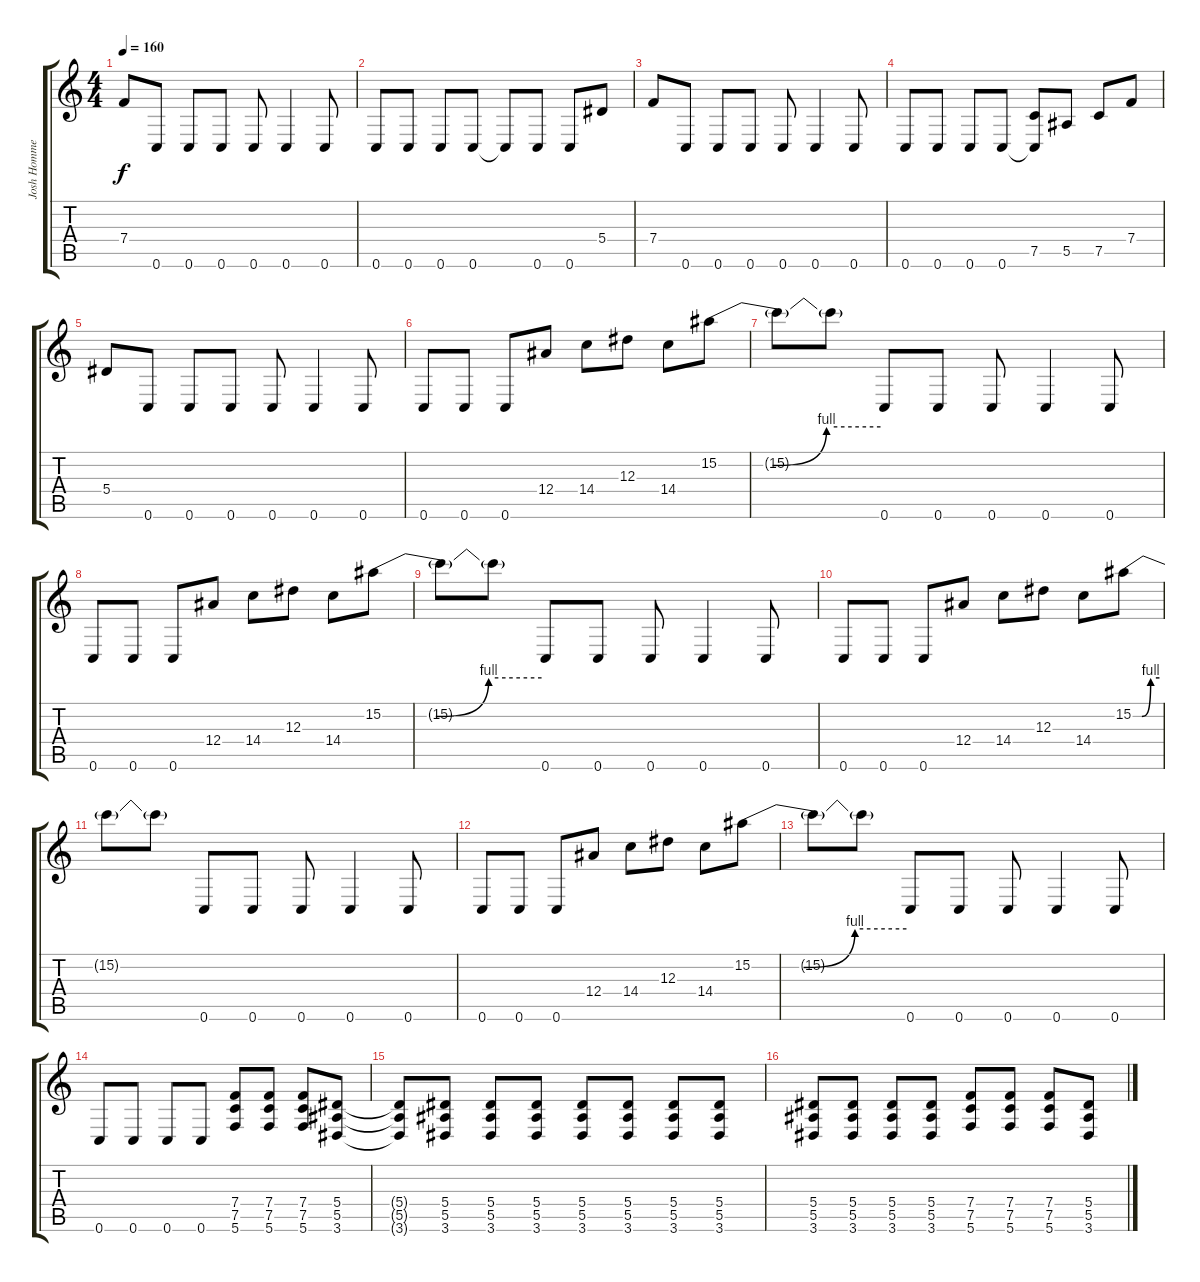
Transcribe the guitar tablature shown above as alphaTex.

\track ("Josh Homme 1" "Josh Homme") {instrument distortionguitar}
\staff {score tabs}
\tuning (C4 G3 Eb3 Bb2 F2 C2) {hide}
\ts (4 4)
\tempo 160
\clef g2
\ks c
7.4.8{dy f} 0.6.8 0.6.8 0.6.8 0.6.8 0.6.4 0.6.8 |
0.6.8 0.6.8 0.6.8 0.6.8 0.6{t}.8 0.6.8 0.6.8 5.4.8 |
7.4.8 0.6.8 0.6.8 0.6.8 0.6.8 0.6.4 0.6.8 |
0.6.8 0.6.8 0.6.8 0.6.8 (7.5 0.6{t}).8 5.5.8 7.5.8 7.4.8 |
5.4.8 0.6.8 0.6.8 0.6.8 0.6.8 0.6.4 0.6.8 |
0.6.8 0.6.8 0.6.8 12.4.8 14.4.8 12.3.8 14.4.8 15.2{be (custom 0 0 20 0 40 4 60 4)}.8 |
15.2{t}.8 15.2{t}.8 0.6.8 0.6.8 0.6.8 0.6.4 0.6.8 |
0.6.8 0.6.8 0.6.8 12.4.8 14.4.8 12.3.8 14.4.8 15.2{be (custom 0 0 20 0 40 4 60 4)}.8 |
15.2{t}.8 15.2{t}.8 0.6.8 0.6.8 0.6.8 0.6.4 0.6.8 |
0.6.8 0.6.8 0.6.8 12.4.8 14.4.8 12.3.8 14.4.8 15.2{be (custom 0 0 20 0 40 4 60 4)}.8 |
15.2{t}.8 15.2{t}.8 0.6.8 0.6.8 0.6.8 0.6.4 0.6.8 |
0.6.8 0.6.8 0.6.8 12.4.8 14.4.8 12.3.8 14.4.8 15.2{be (custom 0 0 20 0 40 4 60 4)}.8 |
15.2{t}.8 15.2{t}.8 0.6.8 0.6.8 0.6.8 0.6.4 0.6.8 |
0.6.8 0.6.8 0.6.8 0.6.8 (7.4 7.5 5.6).8 (7.4 7.5 5.6).8 (7.4 7.5 5.6).8 (5.4 5.5 3.6).8 |
(5.4{t} 5.5{t} 3.6{t}).8 (5.4 5.5 3.6).8 (5.4 5.5 3.6).8 (5.4 5.5 3.6).8 (5.4 5.5 3.6).8 (5.4 5.5 3.6).8 (5.4 5.5 3.6).8 (5.4 5.5 3.6).8 |
(5.4 5.5 3.6).8 (5.4 5.5 3.6).8 (5.4 5.5 3.6).8 (5.4 5.5 3.6).8 (7.4 7.5 5.6).8 (7.4 7.5 5.6).8 (7.4 7.5 5.6).8 (5.4 5.5 3.6).8
